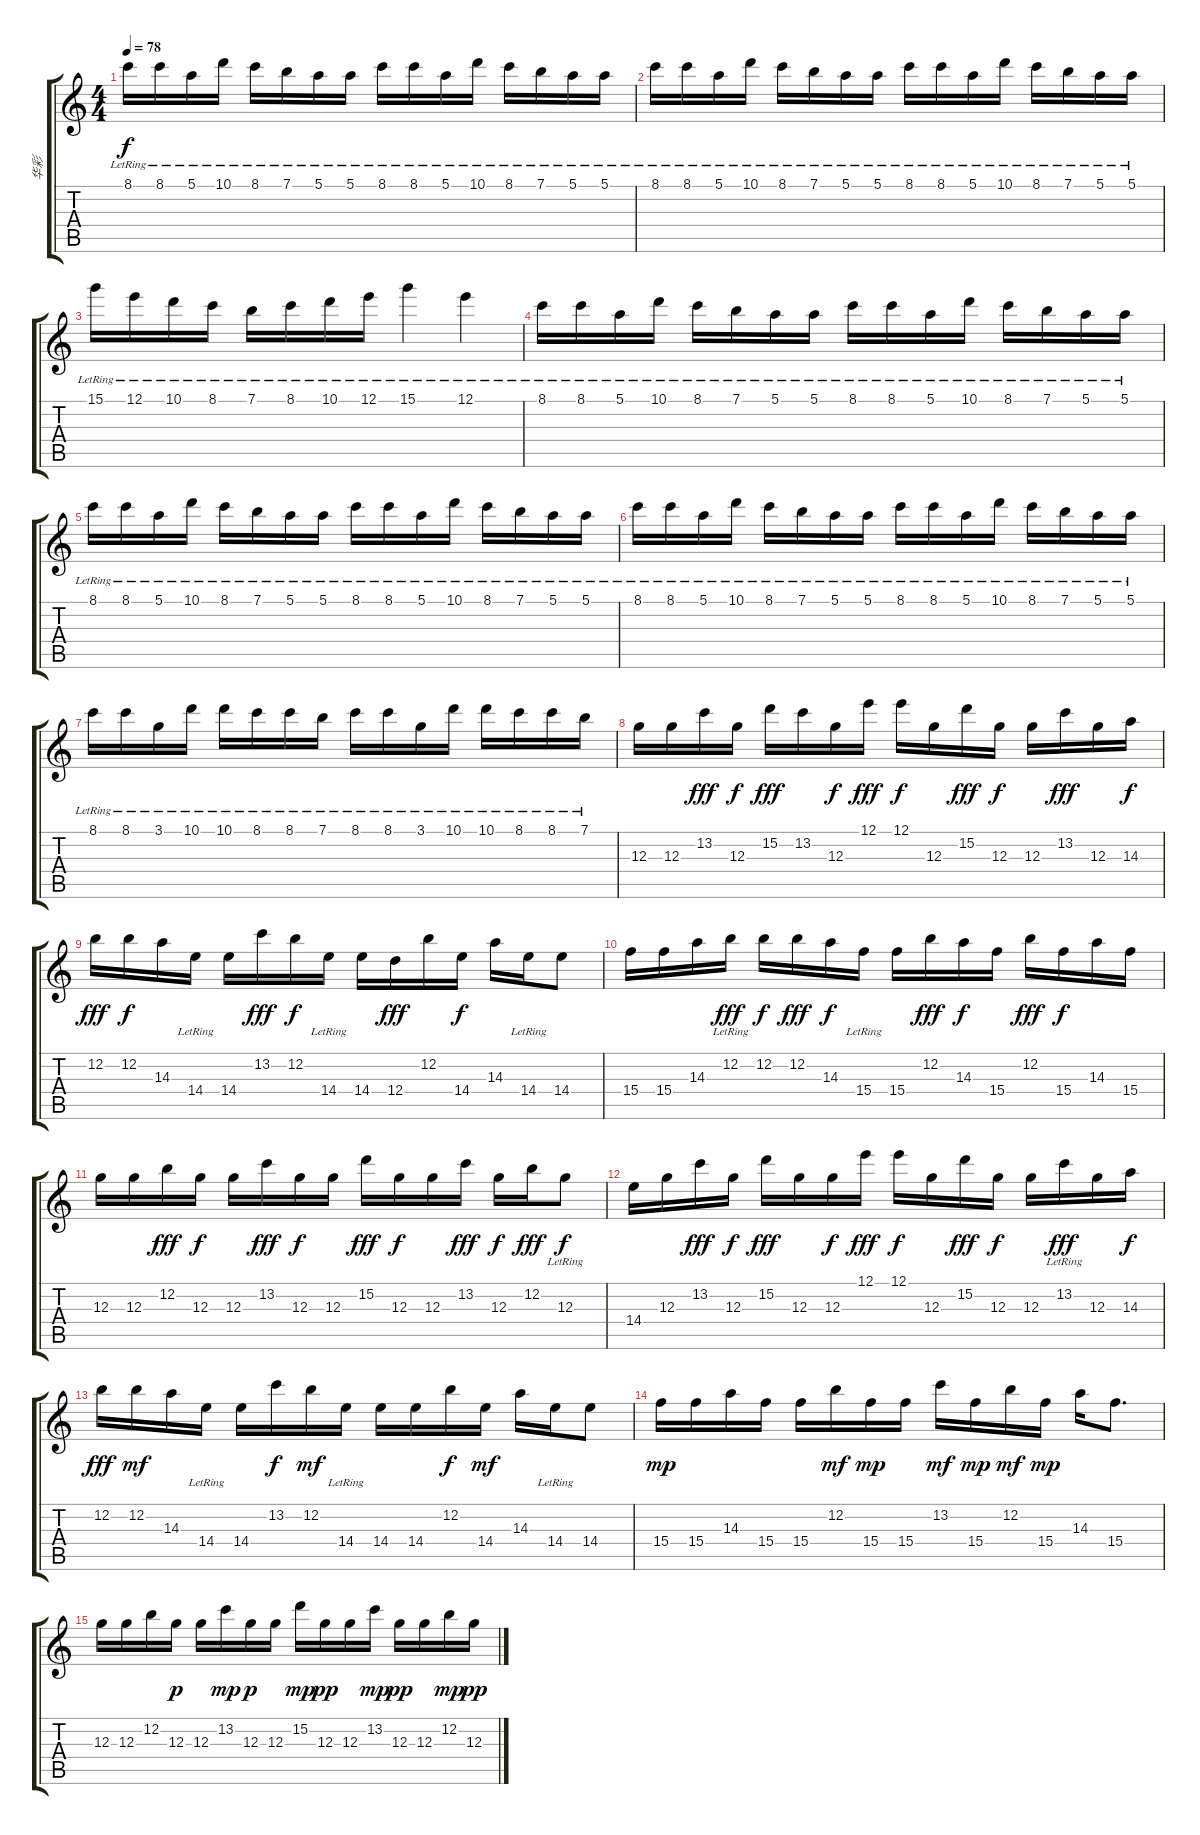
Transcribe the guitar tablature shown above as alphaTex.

\track ("华彩" "华彩") {instrument electricguitarmuted}
\staff {score tabs}
\tuning (E4 B3 G3 D3 A2 E2) {hide}
\ts (4 4)
\tempo 78
\clef g2
\ks c
8.1{lr}.16{dy f} 8.1{lr}.16 5.1{lr}.16 10.1{lr}.16 8.1{lr}.16 7.1{lr}.16 5.1{lr}.16 5.1{lr}.16 8.1{lr}.16 8.1{lr}.16 5.1{lr}.16 10.1{lr}.16 8.1{lr}.16 7.1{lr}.16 5.1{lr}.16 5.1{lr}.16 |
8.1{lr}.16 8.1{lr}.16 5.1{lr}.16 10.1{lr}.16 8.1{lr}.16 7.1{lr}.16 5.1{lr}.16 5.1{lr}.16 8.1{lr}.16 8.1{lr}.16 5.1{lr}.16 10.1{lr}.16 8.1{lr}.16 7.1{lr}.16 5.1{lr}.16 5.1{lr}.16 |
15.1{lr}.16 12.1{lr}.16 10.1{lr}.16 8.1{lr}.16 7.1{lr}.16 8.1{lr}.16 10.1{lr}.16 12.1{lr}.16 15.1{lr}.4 12.1{lr}.4 |
8.1{lr}.16 8.1{lr}.16 5.1{lr}.16 10.1{lr}.16 8.1{lr}.16 7.1{lr}.16 5.1{lr}.16 5.1{lr}.16 8.1{lr}.16 8.1{lr}.16 5.1{lr}.16 10.1{lr}.16 8.1{lr}.16 7.1{lr}.16 5.1{lr}.16 5.1{lr}.16 |
8.1{lr}.16 8.1{lr}.16 5.1{lr}.16 10.1{lr}.16 8.1{lr}.16 7.1{lr}.16 5.1{lr}.16 5.1{lr}.16 8.1{lr}.16 8.1{lr}.16 5.1{lr}.16 10.1{lr}.16 8.1{lr}.16 7.1{lr}.16 5.1{lr}.16 5.1{lr}.16 |
8.1{lr}.16 8.1{lr}.16 5.1{lr}.16 10.1{lr}.16 8.1{lr}.16 7.1{lr}.16 5.1{lr}.16 5.1{lr}.16 8.1{lr}.16 8.1{lr}.16 5.1{lr}.16 10.1{lr}.16 8.1{lr}.16 7.1{lr}.16 5.1{lr}.16 5.1{lr}.16 |
8.1{lr}.16 8.1{lr}.16 3.1{lr}.16 10.1{lr}.16 10.1{lr}.16 8.1{lr}.16 8.1{lr}.16 7.1{lr}.16 8.1{lr}.16 8.1{lr}.16 3.1{lr}.16 10.1{lr}.16 10.1{lr}.16 8.1{lr}.16 8.1{lr}.16 7.1{lr}.16 |
12.3.16{volume 10 instrument overdrivenguitar} 12.3.16 13.2.16{dy fff} 12.3.16{dy f} 15.2.16{dy fff} 13.2.16 12.3.16{dy f} 12.1.16{dy fff} 12.1.16{dy f} 12.3.16 15.2.16{dy fff} 12.3.16{dy f} 12.3.16 13.2.16{dy fff} 12.3.16 14.3.16{dy f} |
12.2.16{dy fff} 12.2.16{dy f} 14.3.16 14.4{lr}.16 14.4.16 13.2.16{dy fff} 12.2.16{dy f} 14.4{lr}.16 14.4.16 12.4.16{dy fff} 12.2.16 14.4.16{dy f} 14.3.16 14.4{lr}.16 14.4.8 |
15.4.16 15.4.16 14.3.16 12.2{lr}.16{dy fff} 12.2.16{dy f} 12.2.16{dy fff} 14.3.16{dy f} 15.4{lr}.16 15.4.16 12.2.16{dy fff} 14.3.16{dy f} 15.4.16 12.2.16{dy fff} 15.4.16{dy f} 14.3.16 15.4.16 |
12.3.16 12.3.16 12.2.16{dy fff} 12.3.16{dy f} 12.3.16 13.2.16{dy fff} 12.3.16{dy f} 12.3.16 15.2.16{dy fff} 12.3.16{dy f} 12.3.16 13.2.16{dy fff} 12.3.16{dy f} 12.2.16{dy fff} 12.3{lr}.8{dy f} |
14.4.16 12.3.16 13.2.16{dy fff} 12.3.16{dy f} 15.2.16{dy fff} 12.3.16 12.3.16{dy f} 12.1.16{dy fff} 12.1.16{dy f} 12.3.16 15.2.16{dy fff} 12.3.16{dy f} 12.3.16 13.2{lr}.16{dy fff} 12.3.16 14.3.16{dy f} |
12.2.16{dy fff} 12.2.16{dy mf} 14.3.16 14.4{lr}.16 14.4.16 13.2.16{dy f} 12.2.16{dy mf} 14.4{lr}.16 14.4.16 14.4.16 12.2.16{dy f} 14.4.16{dy mf} 14.3.16 14.4{lr}.16 14.4.8 |
15.4.16{dy mp} 15.4.16 14.3.16 15.4.16 15.4.16 12.2.16{dy mf} 15.4.16{dy mp} 15.4.16 13.2.16{dy mf} 15.4.16{dy mp} 12.2.16{dy mf} 15.4.16{dy mp} 14.3.16 15.4.8{d} |
12.3.16 12.3.16 12.2.16 12.3.16{dy p} 12.3.16 13.2.16{dy mp} 12.3.16{dy p} 12.3.16 15.2.16{dy mp} 12.3.16{dy pp} 12.3.16 13.2.16{dy mp} 12.3.16{dy pp} 12.3.16 12.2.16{dy mp} 12.3.16{dy pp}
